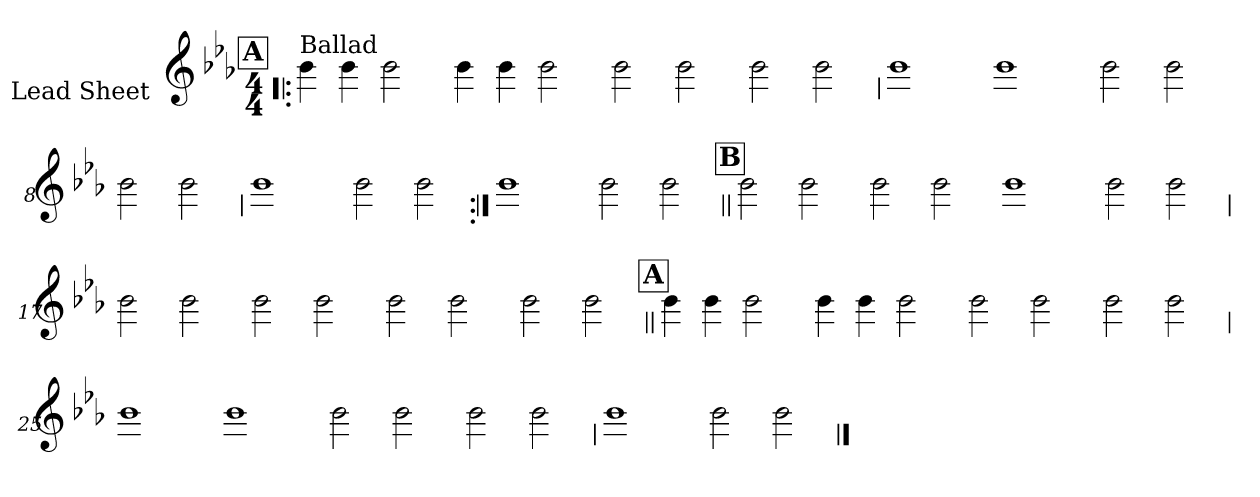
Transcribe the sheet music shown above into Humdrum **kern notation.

**kern
*part1
*staff1
*I"Lead Sheet
*stria0
*clefG2
*k[b-e-a-]
*E-:
*M4/4
!!LO:REH:place=s1:a:t=A
=1!|:
!LO:TX:a:t=Ballad
4b-
4b-
2b-
=2-
4b-
4b-
2b-
=3-
2b-
2b-
=4-
2b-
2b-
!!LO:LB:g=z
=5
1b-
=6-
1b-
=7-
2b-
2b-
=8-
2b-
2b-
!!LO:LB:g=z
=9
1b-
=10-
2b-
2b-
=11:|!
1b-
=12-
2b-
2b-
!!LO:LB:g=z
!!LO:REH:place=s1:a:t=B
=13||
2b-
2b-
=14-
2b-
2b-
=15-
1b-
=16-
2b-
2b-
!!LO:LB:g=z
=17
2b-
2b-
=18-
2b-
2b-
=19-
2b-
2b-
=20-
2b-
2b-
!!LO:LB:g=z
!!LO:REH:place=s1:a:t=A
=21||
4b-
4b-
2b-
=22-
4b-
4b-
2b-
=23-
2b-
2b-
=24-
2b-
2b-
!!LO:LB:g=z
=25
1b-
=26-
1b-
=27-
2b-
2b-
=28-
2b-
2b-
!!LO:LB:g=z
=29
1b-
=30-
2b-
2b-
==
*-
